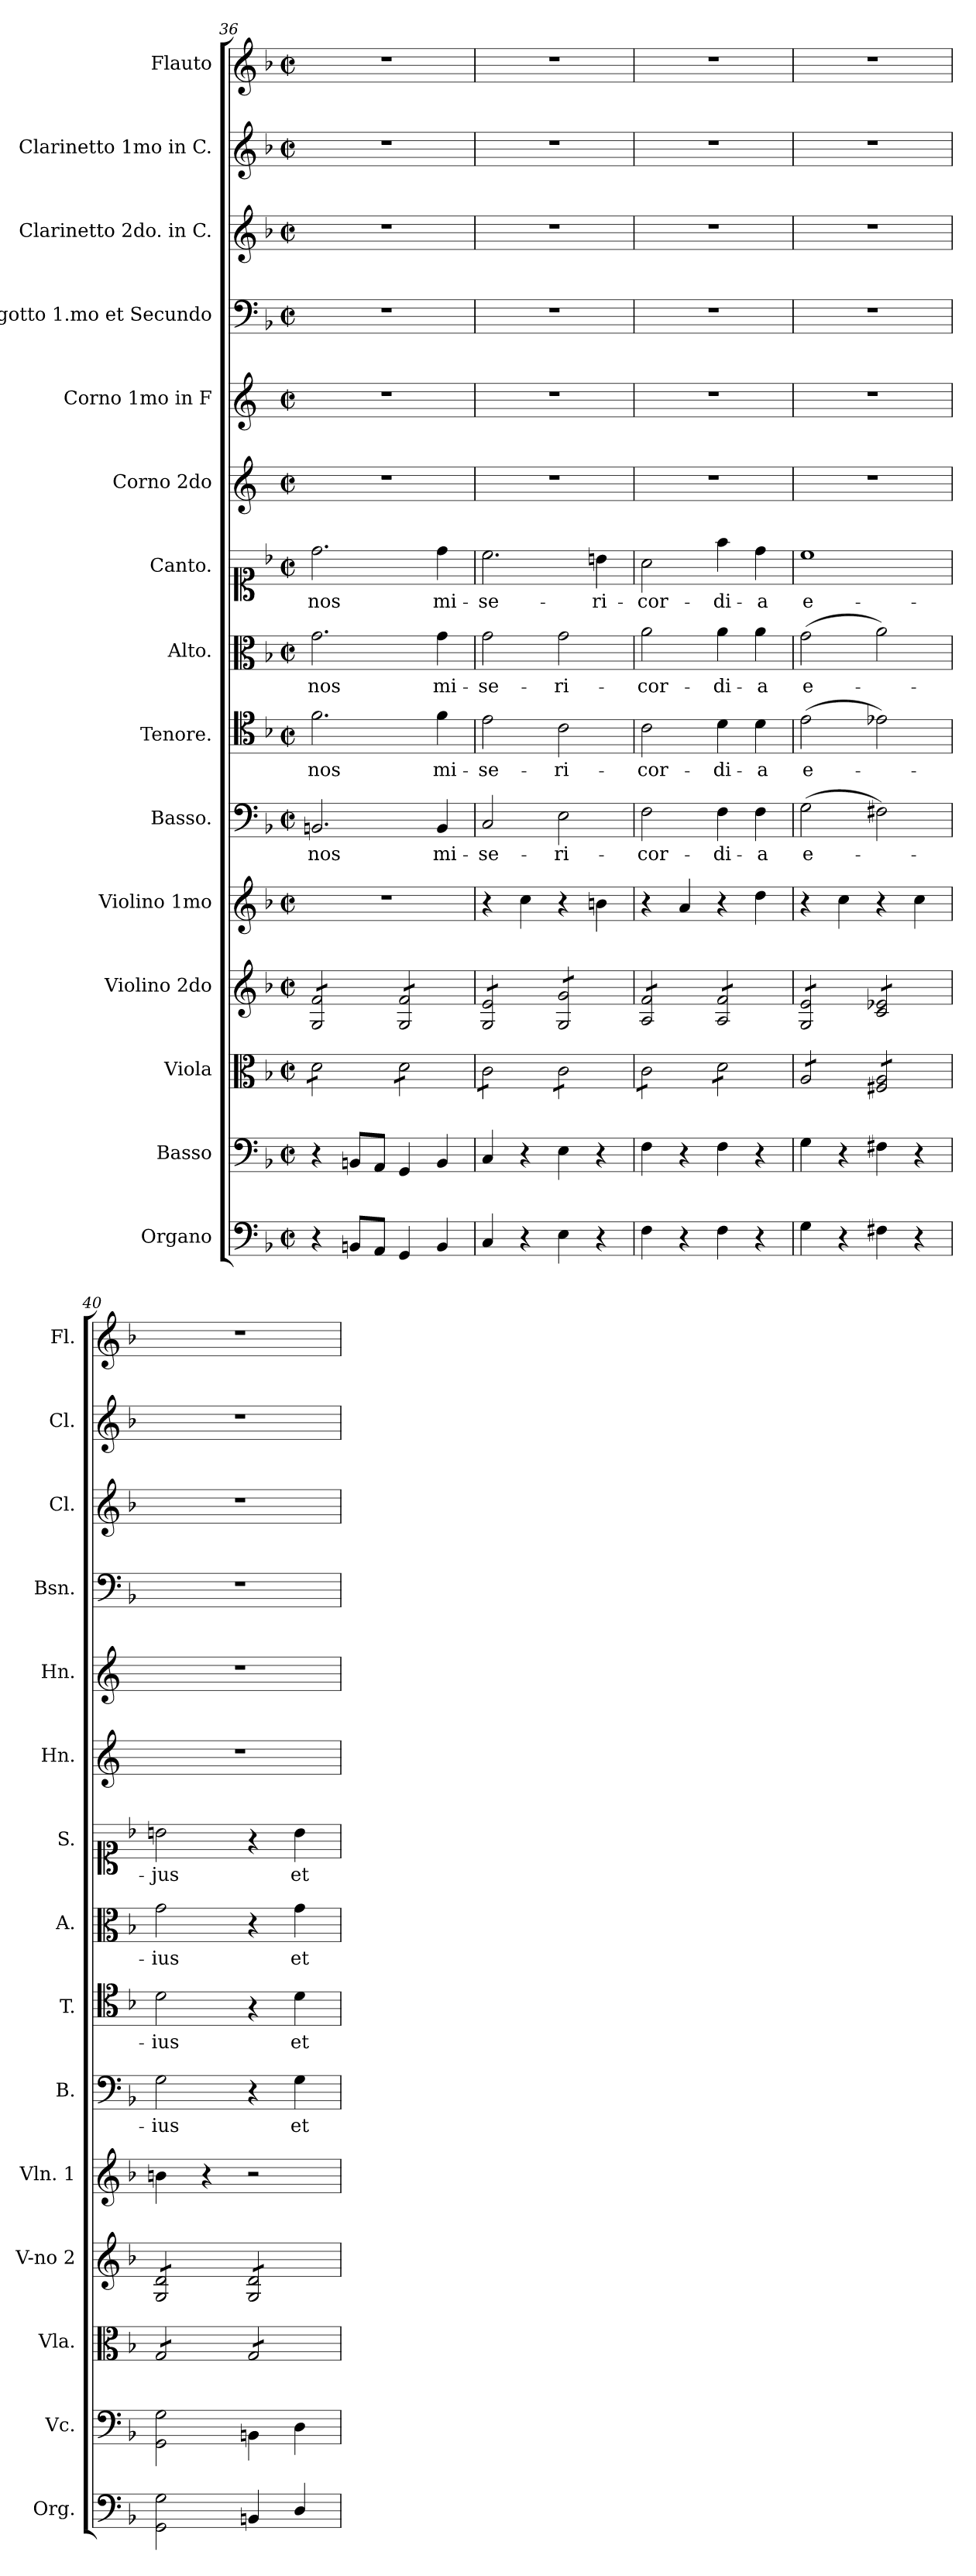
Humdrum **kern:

**kern	**kern	**kern	**kern	**kern	**kern	**text	**kern	**text	**kern	**text	**kern	**text	**kern	**kern	**kern	**kern	**kern	**kern
*part15	*part14	*part13	*part12	*part11	*part10	*part10	*part9	*part9	*part8	*part8	*part7	*part7	*part6	*part5	*part4	*part3	*part2	*part1
*staff15	*staff14	*staff13	*staff12	*staff11	*staff10	*staff10	*staff9	*staff9	*staff8	*staff8	*staff7	*staff7	*staff6	*staff5	*staff4	*staff3	*staff2	*staff1
*I"Organo	*I"Basso	*I"Viola	*I"Violino 2do	*I"Violino 1mo	*I"Basso.	*	*I"Tenore.	*	*I"Alto.	*	*I"Canto.	*	*I"Corno 2do	*I"Corno 1mo in F	*I"Fagotto 1.mo et Secundo	*I"Clarinetto 2do. in C.	*I"Clarinetto 1mo in C.	*I"Flauto
*I'Org.	*I'Vc.	*I'Vla.	*I'V-no 2	*I'Vln. 1	*I'B.	*	*I'T.	*	*I'A.	*	*I'S.	*	*I'Hn.	*I'Hn.	*I'Bsn.	*I'Cl.	*I'Cl.	*I'Fl.
*clefF4	*clefF4	*clefC3	*clefG2	*clefG2	*clefF4	*	*clefC4	*	*clefC3	*	*clefC1	*	*clefG2	*clefG2	*clefF4	*clefG2	*clefG2	*clefG2
*	*	*	*	*	*	*	*	*	*	*	*	*	*ITrd4c7	*ITrd4c7	*	*	*	*
*k[b-]	*k[b-]	*k[b-]	*k[b-]	*k[b-]	*k[b-]	*	*k[b-]	*	*k[b-]	*	*k[b-]	*	*k[b-]	*k[b-]	*k[b-]	*k[b-]	*k[b-]	*k[b-]
*F:	*F:	*F:	*F:	*F:	*F:	*	*F:	*	*F:	*	*F:	*	*	*	*F:	*F:	*F:	*F:
*M2/2	*M2/2	*M2/2	*M2/2	*M2/2	*M2/2	*	*M2/2	*	*M2/2	*	*M2/2	*	*M2/2	*M2/2	*M2/2	*M2/2	*M2/2	*M2/2
*met(c|)	*met(c|)	*met(c|)	*met(c|)	*met(c|)	*met(c|)	*	*met(c|)	*	*met(c|)	*	*met(c|)	*	*met(c|)	*met(c|)	*met(c|)	*met(c|)	*met(c|)	*met(c|)
=36	=36	=36	=36	=36	=36	=36	=36	=36	=36	=36	=36	=36	=36	=36	=36	=36	=36	=36
*	*	*tremolo	*	*	*	*	*	*	*	*	*	*	*	*	*	*	*	*
*	*	*	*tremolo	*	*	*	*	*	*	*	*	*	*	*	*	*	*	*
4r	4r	8d\L	8G/ 8f/L	1r	2.BBn/	nos	2.f\	nos	2.g\	nos	2.dd\	nos	1r	1r	1r	1r	1r	1r
.	.	8d\	8G/ 8f/	.	.	.	.	.	.	.	.	.	.	.	.	.	.	.
8BBn/L	8BBn/L	8d\	8G/ 8f/	.	.	.	.	.	.	.	.	.	.	.	.	.	.	.
8AA/J	8AA/J	8d\J	8G/ 8f/J	.	.	.	.	.	.	.	.	.	.	.	.	.	.	.
4GG/	4GG/	8d\L	8G/ 8f/L	.	.	.	.	.	.	.	.	.	.	.	.	.	.	.
.	.	8d\	8G/ 8f/	.	.	.	.	.	.	.	.	.	.	.	.	.	.	.
4BB/	4BB/	8d\	8G/ 8f/	.	4BB/	mi-	4f\	mi-	4g\	mi-	4dd\	mi-	.	.	.	.	.	.
.	.	8d\J	8G/ 8f/J	.	.	.	.	.	.	.	.	.	.	.	.	.	.	.
=37	=37	=37	=37	=37	=37	=37	=37	=37	=37	=37	=37	=37	=37	=37	=37	=37	=37	=37
4C/	4C/	8c\L	8G/ 8e/L	4r	2C/	-se-	2e\	-se-	2g\	-se-	2.cc\	-se-	1r	1r	1r	1r	1r	1r
.	.	8c\	8G/ 8e/	.	.	.	.	.	.	.	.	.	.	.	.	.	.	.
4r	4r	8c\	8G/ 8e/	4cc\	.	.	.	.	.	.	.	.	.	.	.	.	.	.
.	.	8c\J	8G/ 8e/J	.	.	.	.	.	.	.	.	.	.	.	.	.	.	.
4E\	4E\	8c\L	8G/ 8g/L	4r	2E\	-ri-	2c\	-ri-	2g\	-ri-	.	.	.	.	.	.	.	.
.	.	8c\	8G/ 8g/	.	.	.	.	.	.	.	.	.	.	.	.	.	.	.
4r	4r	8c\	8G/ 8g/	4bn\	.	.	.	.	.	.	4bn\	-ri-	.	.	.	.	.	.
.	.	8c\J	8G/ 8g/J	.	.	.	.	.	.	.	.	.	.	.	.	.	.	.
=38	=38	=38	=38	=38	=38	=38	=38	=38	=38	=38	=38	=38	=38	=38	=38	=38	=38	=38
4F\	4F\	8c\L	8A/ 8f/L	4r	2F\	-cor-	2c\	-cor-	2a\	-cor-	2a\	-cor-	1r	1r	1r	1r	1r	1r
.	.	8c\	8A/ 8f/	.	.	.	.	.	.	.	.	.	.	.	.	.	.	.
4r	4r	8c\	8A/ 8f/	4a/	.	.	.	.	.	.	.	.	.	.	.	.	.	.
.	.	8c\J	8A/ 8f/J	.	.	.	.	.	.	.	.	.	.	.	.	.	.	.
4F\	4F\	8d\L	8A/ 8f/L	4r	4F\	-di-	4d\	-di-	4a\	-di-	4ff\	-di-	.	.	.	.	.	.
.	.	8d\	8A/ 8f/	.	.	.	.	.	.	.	.	.	.	.	.	.	.	.
4r	4r	8d\	8A/ 8f/	4dd\	4F\	-a	4d\	-a	4a\	-a	4dd\	-a	.	.	.	.	.	.
.	.	8d\J	8A/ 8f/J	.	.	.	.	.	.	.	.	.	.	.	.	.	.	.
=39	=39	=39	=39	=39	=39	=39	=39	=39	=39	=39	=39	=39	=39	=39	=39	=39	=39	=39
4G\	4G\	8A/L	8G/ 8e/L	4r	(2G\	e-	(2e\	e-	(2g\	e-	1cc	e-	1r	1r	1r	1r	1r	1r
.	.	8A/	8G/ 8e/	.	.	.	.	.	.	.	.	.	.	.	.	.	.	.
4r	4r	8A/	8G/ 8e/	4cc\	.	.	.	.	.	.	.	.	.	.	.	.	.	.
.	.	8A/J	8G/ 8e/J	.	.	.	.	.	.	.	.	.	.	.	.	.	.	.
4F#X\	4F#X\	8F#X/ 8A/L	8c/ 8e-X/L	4r	2F#X\)	.	2e-X\)	.	2a\)	.	.	.	.	.	.	.	.	.
.	.	8F#X/ 8A/	8c/ 8e-X/	.	.	.	.	.	.	.	.	.	.	.	.	.	.	.
4r	4r	8F#X/ 8A/	8c/ 8e-X/	4cc\	.	.	.	.	.	.	.	.	.	.	.	.	.	.
.	.	8F#X/ 8A/J	8c/ 8e-X/J	.	.	.	.	.	.	.	.	.	.	.	.	.	.	.
=40	=40	=40	=40	=40	=40	=40	=40	=40	=40	=40	=40	=40	=40	=40	=40	=40	=40	=40
2GG\ 2G\	2GG\ 2G\	8G/L	8G/ 8d/L	4bn\	2G\	-ius	2d\	-ius	2g\	-ius	2bn\	-jus	1r	1r	1r	1r	1r	1r
.	.	8G/	8G/ 8d/	.	.	.	.	.	.	.	.	.	.	.	.	.	.	.
.	.	8G/	8G/ 8d/	4r	.	.	.	.	.	.	.	.	.	.	.	.	.	.
.	.	8G/J	8G/ 8d/J	.	.	.	.	.	.	.	.	.	.	.	.	.	.	.
4BBn/	4BBn\	8G/L	8G/ 8d/L	2r	4r	.	4r	.	4r	.	4r	.	.	.	.	.	.	.
.	.	8G/	8G/ 8d/	.	.	.	.	.	.	.	.	.	.	.	.	.	.	.
4D/	4D\	8G/	8G/ 8d/	.	4G\	et	4d\	et	4g\	et	4b\	et	.	.	.	.	.	.
.	.	8G/J	8G/ 8d/J	.	.	.	.	.	.	.	.	.	.	.	.	.	.	.
*	*	*	*Xtremolo	*	*	*	*	*	*	*	*	*	*	*	*	*	*	*
*	*	*Xtremolo	*	*	*	*	*	*	*	*	*	*	*	*	*	*	*	*
=	=	=	=	=	=	=	=	=	=	=	=	=	=	=	=	=	=	=
*-	*-	*-	*-	*-	*-	*-	*-	*-	*-	*-	*-	*-	*-	*-	*-	*-	*-	*-
